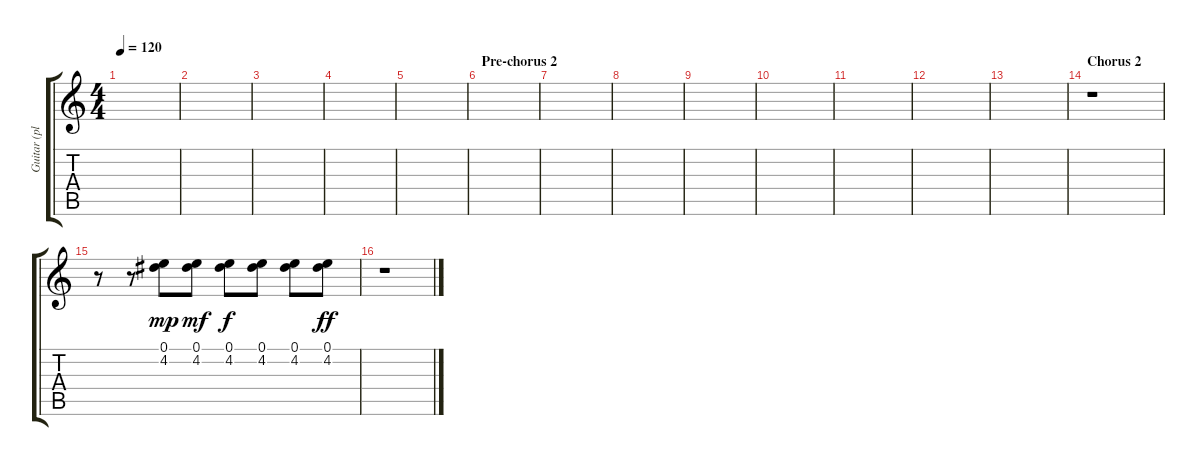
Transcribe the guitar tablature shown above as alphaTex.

\track ("Guitar (plays only in choruses)" "Guitar (pl") {instrument electricguitarclean}
\staff {score tabs}
\tuning (E4 B3 G3 D3 A2 E2) {hide}
\ts (4 4)
\tempo 120
\clef g2
\ks c
|
|
|
|
|
\section ("" "Pre-chorus 2")
|
|
|
|
|
|
|
|
\section ("" "Chorus 2")
r.1 |
r.8 r.8 (0.1 4.2).8{dy mp} (0.1 4.2).8{dy mf} (0.1 4.2).8{dy f} (0.1 4.2).8 (0.1 4.2).8 (0.1 4.2).8{dy ff} |
r.1
